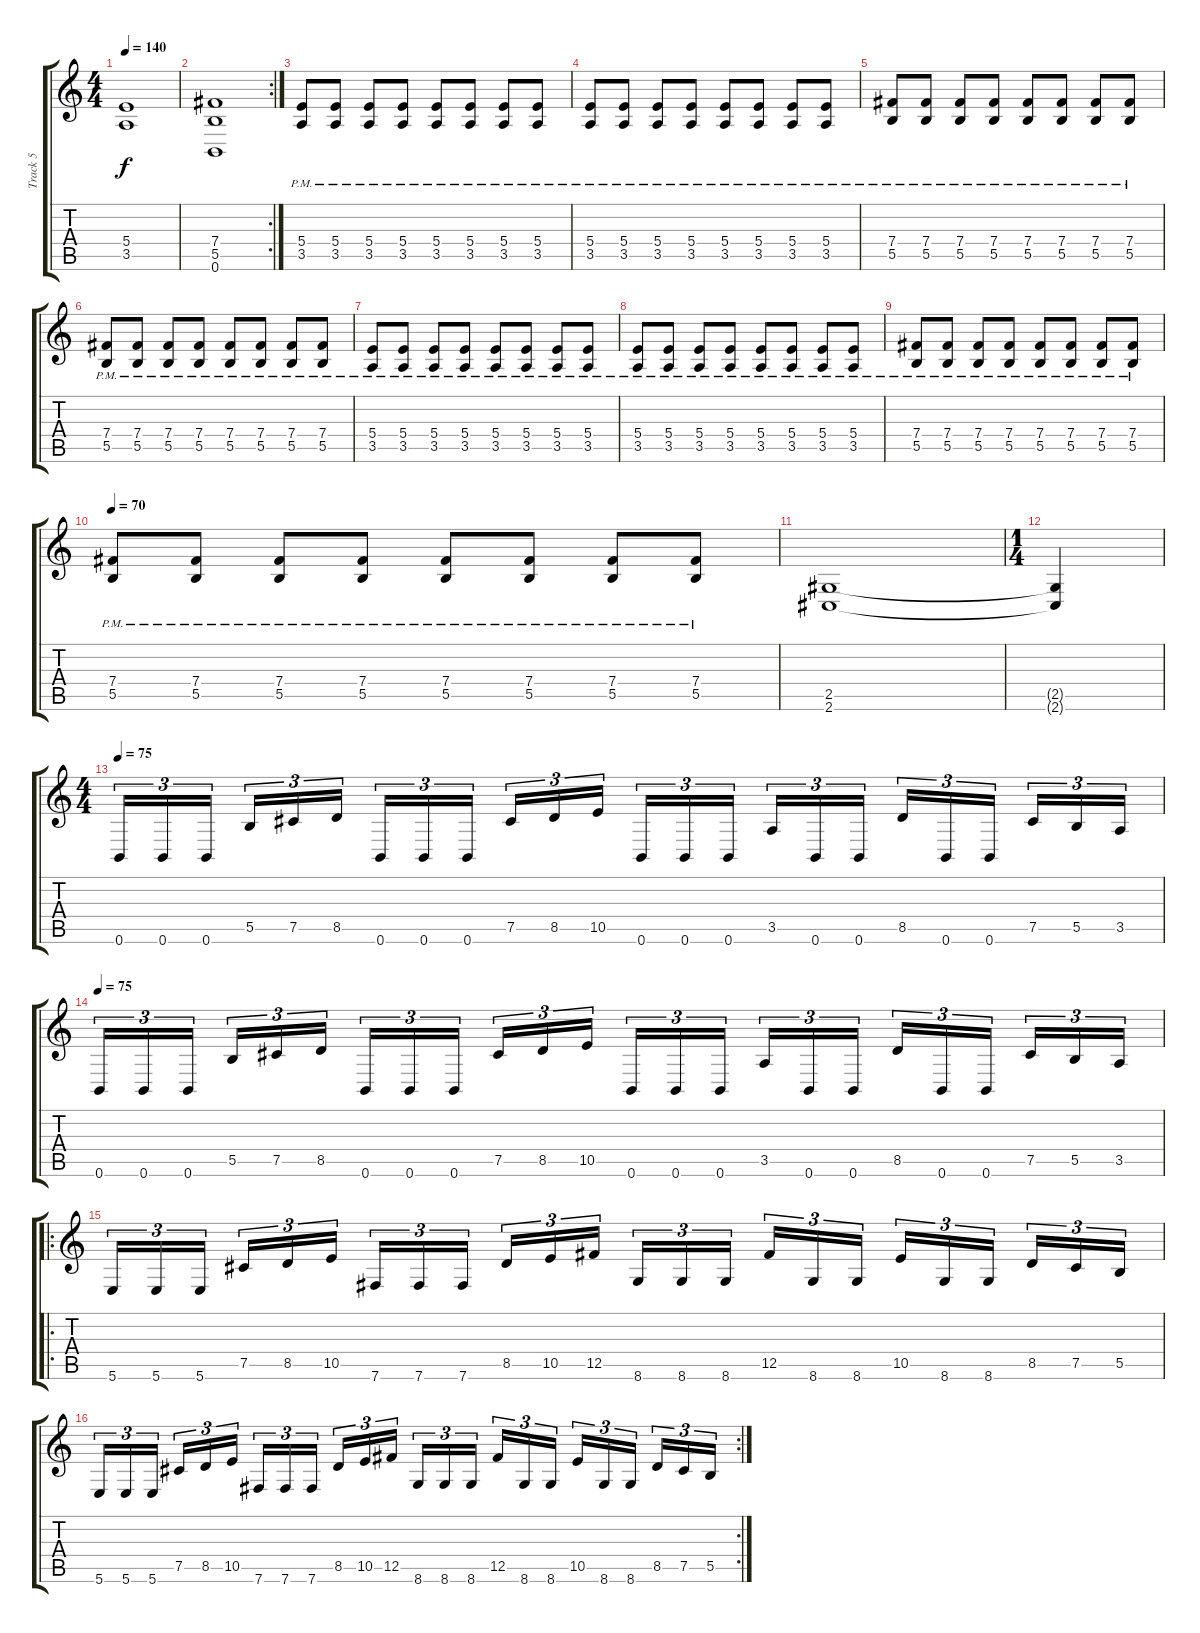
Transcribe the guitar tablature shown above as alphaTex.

\track ("Track 5" "Track 5") {instrument distortionguitar}
\staff {score tabs}
\tuning (Db4 Ab3 E3 B2 Gb2 B1) {hide}
\ts (4 4)
\tempo 140
\clef g2
\ks c
(5.4 3.5).1{dy f} |
\rc 2
(7.4 5.5 0.6).1 |
(5.4{pm} 3.5{pm}).8 (5.4{pm} 3.5{pm}).8 (5.4{pm} 3.5{pm}).8 (5.4{pm} 3.5{pm}).8 (5.4{pm} 3.5{pm}).8 (5.4{pm} 3.5{pm}).8 (5.4{pm} 3.5{pm}).8 (5.4{pm} 3.5{pm}).8 |
(5.4{pm} 3.5{pm}).8 (5.4{pm} 3.5{pm}).8 (5.4{pm} 3.5{pm}).8 (5.4{pm} 3.5{pm}).8 (5.4{pm} 3.5{pm}).8 (5.4{pm} 3.5{pm}).8 (5.4{pm} 3.5{pm}).8 (5.4{pm} 3.5{pm}).8 |
(7.4{pm} 5.5{pm}).8 (7.4{pm} 5.5{pm}).8 (7.4{pm} 5.5{pm}).8 (7.4{pm} 5.5{pm}).8 (7.4{pm} 5.5{pm}).8 (7.4{pm} 5.5{pm}).8 (7.4{pm} 5.5{pm}).8 (7.4{pm} 5.5{pm}).8 |
(7.4{pm} 5.5{pm}).8 (7.4{pm} 5.5{pm}).8 (7.4{pm} 5.5{pm}).8 (7.4{pm} 5.5{pm}).8 (7.4{pm} 5.5{pm}).8 (7.4{pm} 5.5{pm}).8 (7.4{pm} 5.5{pm}).8 (7.4{pm} 5.5{pm}).8 |
(5.4{pm} 3.5{pm}).8 (5.4{pm} 3.5{pm}).8 (5.4{pm} 3.5{pm}).8 (5.4{pm} 3.5{pm}).8 (5.4{pm} 3.5{pm}).8 (5.4{pm} 3.5{pm}).8 (5.4{pm} 3.5{pm}).8 (5.4{pm} 3.5{pm}).8 |
(5.4{pm} 3.5{pm}).8 (5.4{pm} 3.5{pm}).8 (5.4{pm} 3.5{pm}).8 (5.4{pm} 3.5{pm}).8 (5.4{pm} 3.5{pm}).8 (5.4{pm} 3.5{pm}).8 (5.4{pm} 3.5{pm}).8 (5.4{pm} 3.5{pm}).8 |
(7.4{pm} 5.5{pm}).8 (7.4{pm} 5.5{pm}).8 (7.4{pm} 5.5{pm}).8 (7.4{pm} 5.5{pm}).8 (7.4{pm} 5.5{pm}).8 (7.4{pm} 5.5{pm}).8 (7.4{pm} 5.5{pm}).8 (7.4{pm} 5.5{pm}).8 |
\tempo 70
(7.4{pm} 5.5{pm}).8 (7.4{pm} 5.5{pm}).8 (7.4{pm} 5.5{pm}).8 (7.4{pm} 5.5{pm}).8 (7.4{pm} 5.5{pm}).8 (7.4{pm} 5.5{pm}).8 (7.4{pm} 5.5{pm}).8 (7.4{pm} 5.5{pm}).8 |
(2.5 2.6).1 |
\ts (1 4)
(2.5{t} 2.6{t}).4 |
\ts (4 4)
\tempo 75
0.6.16{tu (3 2)} 0.6.16{tu (3 2)} 0.6.16{tu (3 2) beam splitsecondary} 5.5.16{tu (3 2)} 7.5.16{tu (3 2)} 8.5.16{tu (3 2)} 0.6.16{tu (3 2)} 0.6.16{tu (3 2)} 0.6.16{tu (3 2) beam splitsecondary} 7.5.16{tu (3 2)} 8.5.16{tu (3 2)} 10.5.16{tu (3 2)} 0.6.16{tu (3 2)} 0.6.16{tu (3 2)} 0.6.16{tu (3 2) beam splitsecondary} 3.5.16{tu (3 2)} 0.6.16{tu (3 2)} 0.6.16{tu (3 2)} 8.5.16{tu (3 2)} 0.6.16{tu (3 2)} 0.6.16{tu (3 2) beam splitsecondary} 7.5.16{tu (3 2)} 5.5.16{tu (3 2)} 3.5.16{tu (3 2)} |
\tempo 75
0.6.16{tu (3 2)} 0.6.16{tu (3 2)} 0.6.16{tu (3 2) beam splitsecondary} 5.5.16{tu (3 2)} 7.5.16{tu (3 2)} 8.5.16{tu (3 2)} 0.6.16{tu (3 2)} 0.6.16{tu (3 2)} 0.6.16{tu (3 2) beam splitsecondary} 7.5.16{tu (3 2)} 8.5.16{tu (3 2)} 10.5.16{tu (3 2)} 0.6.16{tu (3 2)} 0.6.16{tu (3 2)} 0.6.16{tu (3 2) beam splitsecondary} 3.5.16{tu (3 2)} 0.6.16{tu (3 2)} 0.6.16{tu (3 2)} 8.5.16{tu (3 2)} 0.6.16{tu (3 2)} 0.6.16{tu (3 2) beam splitsecondary} 7.5.16{tu (3 2)} 5.5.16{tu (3 2)} 3.5.16{tu (3 2)} |
\ro
5.6.16{tu (3 2)} 5.6.16{tu (3 2)} 5.6.16{tu (3 2) beam splitsecondary} 7.5.16{tu (3 2)} 8.5.16{tu (3 2)} 10.5.16{tu (3 2)} 7.6.16{tu (3 2)} 7.6.16{tu (3 2)} 7.6.16{tu (3 2) beam splitsecondary} 8.5.16{tu (3 2)} 10.5.16{tu (3 2)} 12.5.16{tu (3 2)} 8.6.16{tu (3 2)} 8.6.16{tu (3 2)} 8.6.16{tu (3 2) beam splitsecondary} 12.5.16{tu (3 2)} 8.6.16{tu (3 2)} 8.6.16{tu (3 2)} 10.5.16{tu (3 2)} 8.6.16{tu (3 2)} 8.6.16{tu (3 2) beam splitsecondary} 8.5.16{tu (3 2)} 7.5.16{tu (3 2)} 5.5.16{tu (3 2)} |
\rc 2
5.6.16{tu (3 2)} 5.6.16{tu (3 2)} 5.6.16{tu (3 2) beam splitsecondary} 7.5.16{tu (3 2)} 8.5.16{tu (3 2)} 10.5.16{tu (3 2)} 7.6.16{tu (3 2)} 7.6.16{tu (3 2)} 7.6.16{tu (3 2) beam splitsecondary} 8.5.16{tu (3 2)} 10.5.16{tu (3 2)} 12.5.16{tu (3 2)} 8.6.16{tu (3 2)} 8.6.16{tu (3 2)} 8.6.16{tu (3 2) beam splitsecondary} 12.5.16{tu (3 2)} 8.6.16{tu (3 2)} 8.6.16{tu (3 2)} 10.5.16{tu (3 2)} 8.6.16{tu (3 2)} 8.6.16{tu (3 2) beam splitsecondary} 8.5.16{tu (3 2)} 7.5.16{tu (3 2)} 5.5.16{tu (3 2)}
